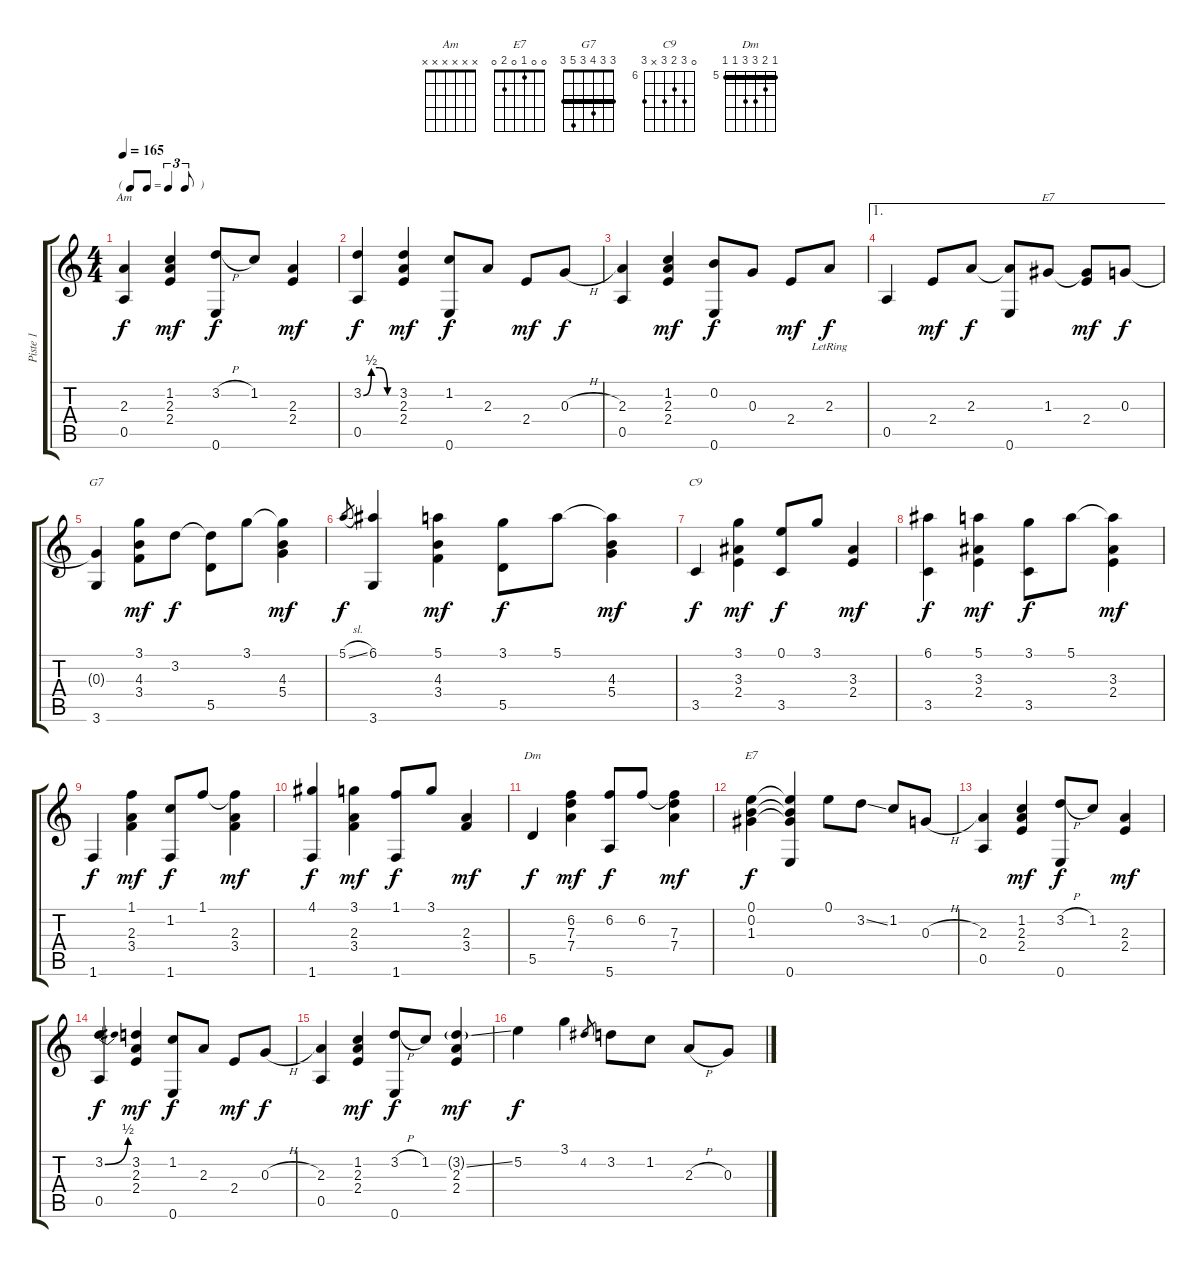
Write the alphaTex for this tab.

\track ("Piste 1" "Piste 1") {instrument acousticguitarnylon}
\staff {score tabs}
\tuning (E4 B3 G3 D3 A2 E2) {hide}
\chord ("Am" x x x x x x)
\chord ("E7" x x x x x x)
\chord ("G7" 3 3 4 3 5 3) {barre 3}
\chord ("C9" 0 8 7 8 x 8) {firstfret 6}
\chord ("Dm" 5 6 7 7 5 5) {firstfret 5 barre 5}
\chord ("E7" 0 0 1 0 2 0)
\ts (4 4)
\tf triplet8th
\tempo 165
\clef g2
\ks c
(2.3 0.5).4{ch "Am" dy f} (1.2 2.3 2.4).4{dy mf} (3.2{h} 0.6).8{dy f} 1.2.8 (2.3 2.4).4{dy mf} |
(3.2{be (custom 0 0 15 2 30 2 45 0 60 0)} 0.5).4{dy f} (3.2 2.3 2.4).4{dy mf} (1.2 0.6).8{dy f} 2.3.8 2.4.8{dy mf} 0.3{h}.8{dy f} |
(2.3 0.5).4 (1.2 2.3 2.4).4{dy mf} (0.2 0.6).8{dy f} 0.3.8 2.4.8{dy mf} 2.3{lr}.8{dy f} |
\ae 1
0.5.4 2.4.8{dy mf} 2.3.8{dy f} (2.3{t} 0.6).8 1.3.8{ch "E7"} (1.3{t} 2.4).8{dy mf} 0.3.8{dy f} |
(0.3{t} 3.6).4{ch "G7"} (3.1 4.3 3.4).8{dy mf} 3.2.8{dy f} (3.2{t} 5.5).8 3.1.8 (3.1{t} 4.3 5.4).4{dy mf} |
5.1{sl}.8{gr dy f} (6.1 3.6).4 (5.1 4.3 3.4).4{dy mf} (3.1 5.5).8{dy f} 5.1.8 (5.1{t} 4.3 5.4).4{dy mf} |
3.5.4{ch "C9" dy f} (3.1 3.3 2.4).4{dy mf} (0.1 3.5).8{dy f} 3.1.8 (3.3 2.4).4{dy mf} |
(6.1 3.5).4{dy f} (5.1 3.3 2.4).4{dy mf} (3.1 3.5).8{dy f} 5.1.8 (5.1{t} 3.3 2.4).4{dy mf} |
1.6.4{dy f} (1.1 2.3 3.4).4{dy mf} (1.2 1.6).8{dy f} 1.1.8 (1.1{t} 2.3 3.4).4{dy mf} |
(4.1 1.6).4{dy f} (3.1 2.3 3.4).4{dy mf} (1.1 1.6).8{dy f} 3.1.8 (2.3 3.4).4{dy mf} |
5.5.4{ch "Dm" dy f} (6.2 7.3 7.4).4{dy mf} (6.2 5.6).8{dy f} 6.2.8 (6.2{t} 7.3 7.4).4{dy mf} |
(0.1 0.2 1.3).4{ch "E7" dy f} (0.1{t} 0.2{t} 1.3{t} 0.6).4 0.1.8 3.2{ss}.8 1.2.8 0.3{h}.8 |
(2.3 0.5).4 (1.2 2.3 2.4).4{dy mf} (3.2{h} 0.6).8{dy f} 1.2.8 (2.3 2.4).4{dy mf} |
(3.2{be (bend 0 0 60 2)} 0.5).4{dy f} (3.2 2.3 2.4).4{dy mf} (1.2 0.6).8{dy f} 2.3.8 2.4.8{dy mf} 0.3{h}.8{dy f} |
(2.3 0.5).4 (1.2 2.3 2.4).4{dy mf} (3.2{h} 0.6).8{dy f} 1.2.8 (3.2{ss g} 2.3 2.4).4{dy mf} |
5.2.4{dy f} 3.1.4 4.2.8{gr} 3.2.8 1.2.8 2.3{h}.8 0.3.8
